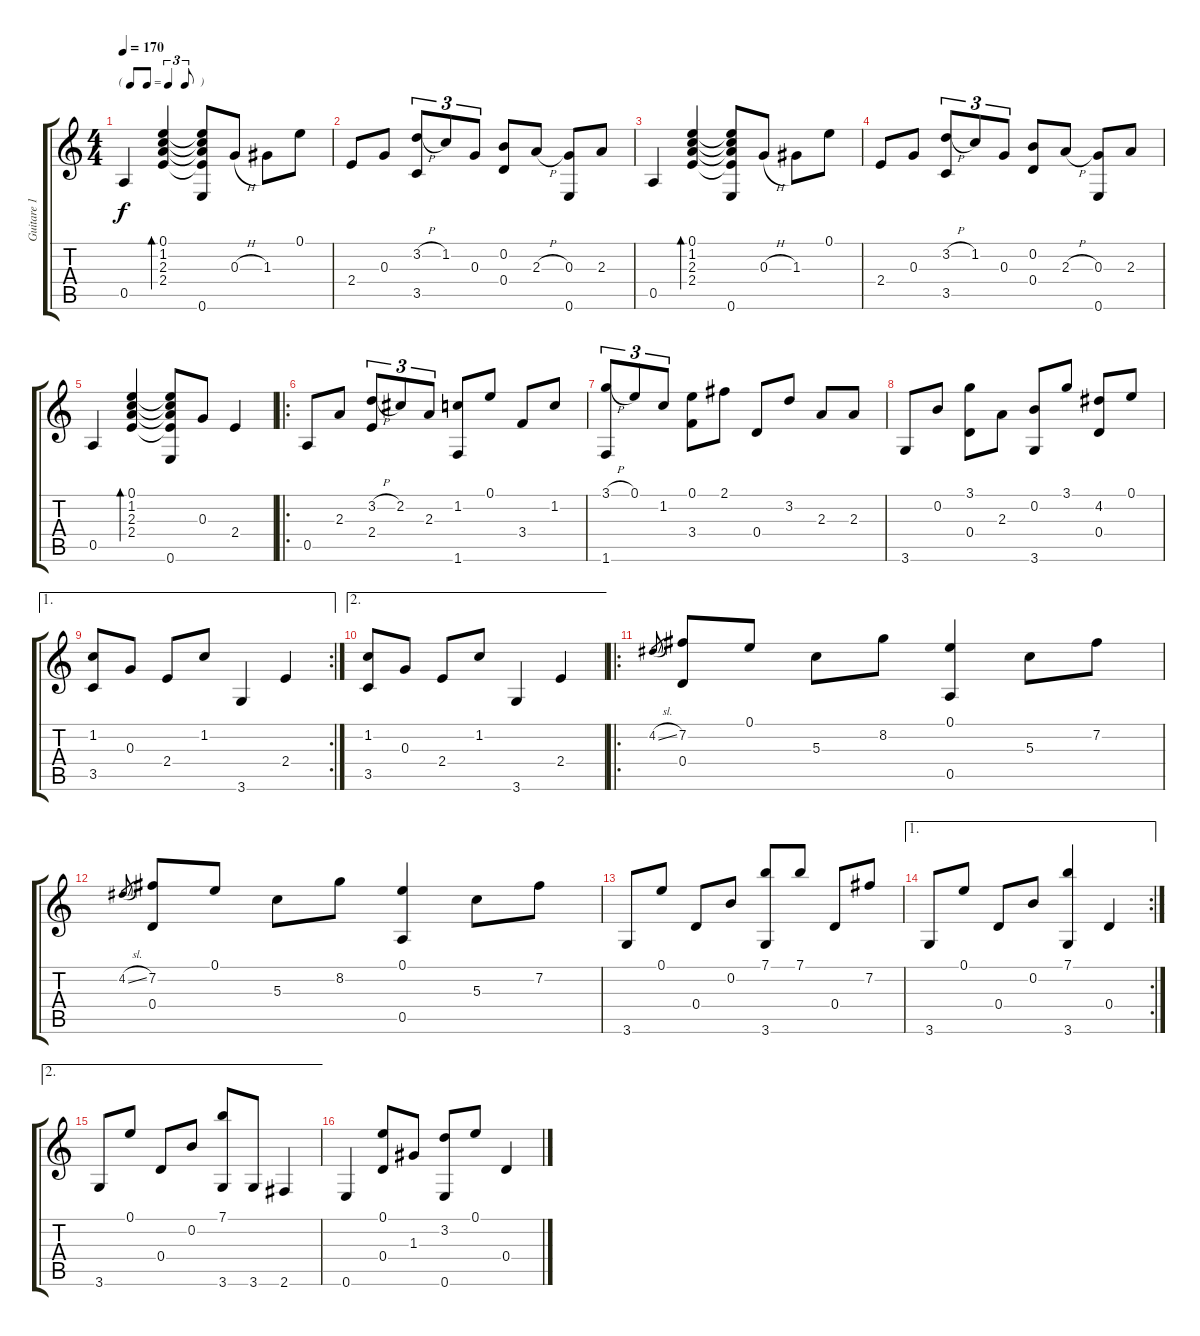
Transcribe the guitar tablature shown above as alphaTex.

\track ("Guitare 1" "Guitare 1") {solo instrument acousticguitarsteel}
\staff {score tabs}
\tuning (E4 B3 G3 D3 A2 E2) {hide}
\ts (4 4)
\tf triplet8th
\tempo 170
\clef g2
\ks c
0.5.4{dy f} (0.1 1.2 2.3 2.4).4{bd 480} (0.1{t} 1.2{t} 2.3{t} 2.4{t} 0.6).8 0.3{h}.8 1.3.8 0.1.8 |
2.4.8 0.3.8 (3.2{h} 3.5).8{tu (3 2)} 1.2.8{tu (3 2)} 0.3.8{tu (3 2)} (0.2 0.4).8 2.3{h}.8 (0.3 0.6).8 2.3.8 |
0.5.4 (0.1 1.2 2.3 2.4).4{bd 480} (0.1{t} 1.2{t} 2.3{t} 2.4{t} 0.6).8 0.3{h}.8 1.3.8 0.1.8 |
2.4.8 0.3.8 (3.2{h} 3.5).8{tu (3 2)} 1.2.8{tu (3 2)} 0.3.8{tu (3 2)} (0.2 0.4).8 2.3{h}.8 (0.3 0.6).8 2.3.8 |
0.5.4 (0.1 1.2 2.3 2.4).4{bd 480} (0.1{t} 1.2{t} 2.3{t} 2.4{t} 0.6).8 0.3.8 2.4.4 |
\ro
0.5.8 2.3.8 (3.2{h} 2.4).8{tu (3 2)} 2.2.8{tu (3 2)} 2.3.8{tu (3 2)} (1.2 1.6).8 0.1.8 3.4.8 1.2.8 |
(3.1{h} 1.6).8{tu (3 2)} 0.1.8{tu (3 2)} 1.2.8{tu (3 2)} (0.1 3.4).8 2.1.8 0.4.8 3.2.8 2.3.8 2.3.8 |
3.6.8 0.2.8 (3.1 0.4).8 2.3.8 (0.2 3.6).8 3.1.8 (4.2 0.4).8 0.1.8 |
\ae 1
\rc 2
(1.2 3.5).8 0.3.8 2.4.8 1.2.8 3.6.4 2.4.4 |
\ae 2
(1.2 3.5).8 0.3.8 2.4.8 1.2.8 3.6.4 2.4.4 |
\ro
4.2{sl}.8{gr} (7.2 0.4).8 0.1.8 5.3.8 8.2.8 (0.1 0.5).4 5.3.8 7.2.8 |
4.2{sl}.8{gr} (7.2 0.4).8 0.1.8 5.3.8 8.2.8 (0.1 0.5).4 5.3.8 7.2.8 |
3.6.8 0.1.8 0.4.8 0.2.8 (7.1 3.6).8 7.1.8 0.4.8 7.2.8 |
\ae 1
\rc 2
3.6.8 0.1.8 0.4.8 0.2.8 (7.1 3.6).4 0.4.4 |
\ae 2
3.6.8 0.1.8 0.4.8 0.2.8 (7.1 3.6).8 3.6.8 2.6.4 |
0.6.4 (0.1 0.4).8 1.3.8 (3.2 0.6).8 0.1.8 0.4.4
